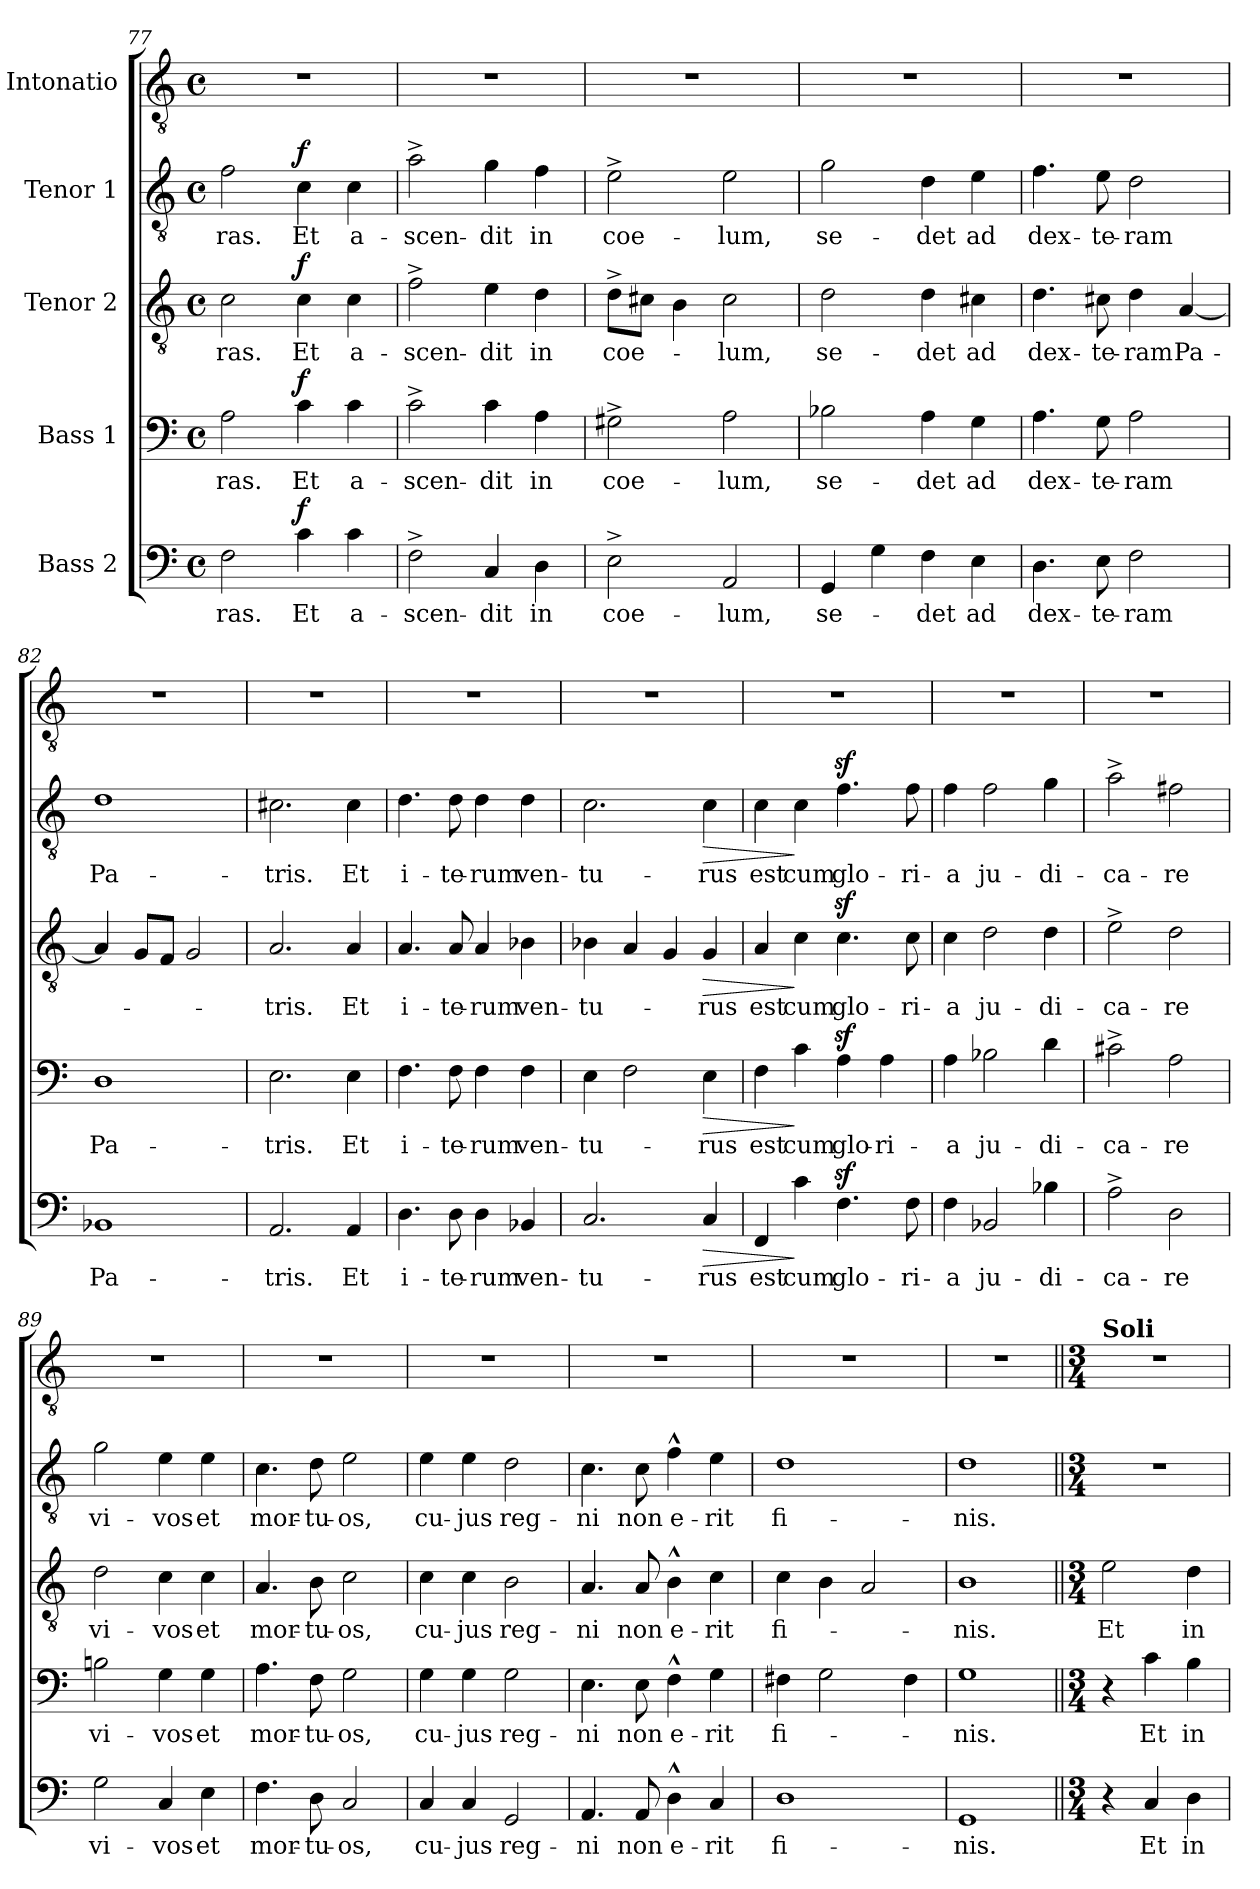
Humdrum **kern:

**kern	**text	**dynam	**kern	**text	**dynam	**kern	**text	**dynam	**kern	**text	**dynam	**kern
*part5	*part5	*part5	*part4	*part4	*part4	*part3	*part3	*part3	*part2	*part2	*part2	*part1
*staff5	*staff5	*staff5	*staff4	*staff4	*staff4	*staff3	*staff3	*staff3	*staff2	*staff2	*staff2	*staff1
*I"Bass 2	*	*	*I"Bass 1	*	*	*I"Tenor 2	*	*	*I"Tenor 1	*	*	*I"Intonatio
!!LO:PB:g=z
*clefF4	*	*	*clefF4	*	*	*clefGv2	*	*	*clefGv2	*	*	*clefGv2
*k[]	*	*	*k[]	*	*	*k[]	*	*	*k[]	*	*	*k[]
*C:	*	*	*C:	*	*	*C:	*	*	*C:	*	*	*C:
*M4/4	*	*	*M4/4	*	*	*M4/4	*	*	*M4/4	*	*	*M4/4
*met(c)	*	*	*met(c)	*	*	*met(c)	*	*	*met(c)	*	*	*met(c)
=77	=77	=77	=77	=77	=77	=77	=77	=77	=77	=77	=77	=77
!	!LO:LY:b	!	!	!LO:LY:b	!	!	!LO:LY:b	!	!	!LO:LY:b	!	!
2F\	-ras.	.	2A\	-ras.	.	2c\	-ras.	.	2f\	-ras.	.	1r
!	!LO:LY:b	!LO:DY:a	!	!LO:LY:b	!LO:DY:a	!	!LO:LY:b	!LO:DY:a	!	!LO:LY:b	!LO:DY:a	!
4c\	Et	f	4c\	Et	f	4c\	Et	f	4c\	Et	f	.
!	!LO:LY:b	!	!	!LO:LY:b	!	!	!LO:LY:b	!	!	!LO:LY:b	!	!
4c\	a-	.	4c\	a-	.	4c\	a-	.	4c\	a-	.	.
=78	=78	=78	=78	=78	=78	=78	=78	=78	=78	=78	=78	=78
!	!LO:LY:b	!	!	!LO:LY:b	!	!	!LO:LY:b	!	!	!LO:LY:b	!	!
2F^>\	-scen-	.	2c^>\	-scen-	.	2f^>\	-scen-	.	2a^>\	-scen-	.	1r
!	!LO:LY:b	!	!	!LO:LY:b	!	!	!LO:LY:b	!	!	!LO:LY:b	!	!
4C/	-dit	.	4c\	-dit	.	4e\	-dit	.	4g\	-dit	.	.
!	!LO:LY:b	!	!	!LO:LY:b	!	!	!LO:LY:b	!	!	!LO:LY:b	!	!
4D\	in	.	4A\	in	.	4d\	in	.	4f\	in	.	.
=79	=79	=79	=79	=79	=79	=79	=79	=79	=79	=79	=79	=79
!	!LO:LY:b	!	!	!LO:LY:b	!	!	!LO:LY:b	!	!	!LO:LY:b	!	!
2E^>\	coe-	.	2G#X^>\	coe-	.	8d^>\L	coe-	.	2e^>\	coe-	.	1r
.	.	.	.	.	.	8c#X\J	.	.	.	.	.	.
.	.	.	.	.	.	4B\	.	.	.	.	.	.
!	!LO:LY:b	!	!	!LO:LY:b	!	!	!LO:LY:b	!	!	!LO:LY:b	!	!
2AA/	-lum,	.	2A\	-lum,	.	2c#\	-lum,	.	2e\	-lum,	.	.
=80	=80	=80	=80	=80	=80	=80	=80	=80	=80	=80	=80	=80
!	!LO:LY:b	!	!	!LO:LY:b	!	!	!LO:LY:b	!	!	!LO:LY:b	!	!
4GG/	se-	.	2B-X\	se-	.	2d\	se-	.	2g\	se-	.	1r
4G\	.	.	.	.	.	.	.	.	.	.	.	.
!	!LO:LY:b	!	!	!LO:LY:b	!	!	!LO:LY:b	!	!	!LO:LY:b	!	!
4F\	-det	.	4A\	-det	.	4d\	-det	.	4d\	-det	.	.
!	!LO:LY:b	!	!	!LO:LY:b	!	!	!LO:LY:b	!	!	!LO:LY:b	!	!
4E\	ad	.	4G\	ad	.	4c#X\	ad	.	4e\	ad	.	.
=81	=81	=81	=81	=81	=81	=81	=81	=81	=81	=81	=81	=81
!	!LO:LY:b	!	!	!LO:LY:b	!	!	!LO:LY:b	!	!	!LO:LY:b	!	!
4.D\	dex-	.	4.A\	dex-	.	4.d\	dex-	.	4.f\	dex-	.	1r
!	!LO:LY:b	!	!	!LO:LY:b	!	!	!LO:LY:b	!	!	!LO:LY:b	!	!
8E\	-te-	.	8G\	-te-	.	8c#X\	-te-	.	8e\	-te-	.	.
!	!LO:LY:b	!	!	!LO:LY:b	!	!	!LO:LY:b	!	!	!LO:LY:b	!	!
2F\	-ram	.	2A\	-ram	.	4d\	-ram	.	2d\	-ram	.	.
!	!	!	!	!	!	!	!LO:LY:b	!	!	!	!	!
.	.	.	.	.	.	[4A/	Pa-	.	.	.	.	.
=82	=82	=82	=82	=82	=82	=82	=82	=82	=82	=82	=82	=82
!	!LO:LY:b	!	!	!LO:LY:b	!	!	!	!	!	!LO:LY:b	!	!
1BB-X	Pa-	.	1D	Pa-	.	4A/]	.	.	1d	Pa-	.	1r
.	.	.	.	.	.	8G/L	.	.	.	.	.	.
.	.	.	.	.	.	8F/J	.	.	.	.	.	.
.	.	.	.	.	.	2G/	.	.	.	.	.	.
=83	=83	=83	=83	=83	=83	=83	=83	=83	=83	=83	=83	=83
!	!LO:LY:b	!	!	!LO:LY:b	!	!	!LO:LY:b	!	!	!LO:LY:b	!	!
2.AA/	-tris.	.	2.E\	-tris.	.	2.A/	-tris.	.	2.c#X\	-tris.	.	1r
!	!LO:LY:b	!	!	!LO:LY:b	!	!	!LO:LY:b	!	!	!LO:LY:b	!	!
4AA/	Et	.	4E\	Et	.	4A/	Et	.	4c#\	Et	.	.
!!LO:LB:g=z
=84	=84	=84	=84	=84	=84	=84	=84	=84	=84	=84	=84	=84
!	!LO:LY:b	!	!	!LO:LY:b	!	!	!LO:LY:b	!	!	!LO:LY:b	!	!
4.D\	i-	.	4.F\	i-	.	4.A/	i-	.	4.d\	i-	.	1r
!	!LO:LY:b	!	!	!LO:LY:b	!	!	!LO:LY:b	!	!	!LO:LY:b	!	!
8D\	-te-	.	8F\	-te-	.	8A/	-te-	.	8d\	-te-	.	.
!	!LO:LY:b	!	!	!LO:LY:b	!	!	!LO:LY:b	!	!	!LO:LY:b	!	!
4D\	-rum	.	4F\	-rum	.	4A/	-rum	.	4d\	-rum	.	.
!	!LO:LY:b	!	!	!LO:LY:b	!	!	!LO:LY:b	!	!	!LO:LY:b	!	!
4BB-X/	ven-	.	4F\	ven-	.	4B-X\	ven-	.	4d\	ven-	.	.
=85	=85	=85	=85	=85	=85	=85	=85	=85	=85	=85	=85	=85
!	!LO:LY:b	!	!	!LO:LY:b	!	!	!LO:LY:b	!	!	!LO:LY:b	!	!
2.C/	-tu-	.	4E\	-tu-	.	4B-X\	-tu-	.	2.c\	-tu-	.	1r
.	.	.	2F\	.	.	4A/	.	.	.	.	.	.
.	.	.	.	.	.	4G/	.	.	.	.	.	.
!	!LO:LY:b	!LO:HP:b	!	!LO:LY:b	!LO:HP:b	!	!LO:LY:b	!LO:HP:b	!	!LO:LY:b	!LO:HP:b	!
4C/	-rus	>	4E\	-rus	>	4G/	-rus	>	4c\	-rus	>	.
=86	=86	=86	=86	=86	=86	=86	=86	=86	=86	=86	=86	=86
!	!LO:LY:b	!	!	!LO:LY:b	!	!	!LO:LY:b	!	!	!LO:LY:b	!	!
4FF/	est	.	4F\	est	.	4A/	est	.	4c\	est	.	1r
!	!LO:LY:b	!	!	!LO:LY:b	!	!	!LO:LY:b	!	!	!LO:LY:b	!	!
4c\	cum	]	4c\	cum	]	4c\	cum	]	4c\	cum	]	.
!	!LO:LY:b	!	!	!LO:LY:b	!	!	!LO:LY:b	!	!	!LO:LY:b	!	!
4.Fz<\	glo-	.	4Az>\	glo-	.	4.cz<\	glo-	.	4.fz>\	glo-	.	.
!	!	!	!	!LO:LY:b	!	!	!	!	!	!	!	!
.	.	.	4A\	-ri-	.	.	.	.	.	.	.	.
!	!LO:LY:b	!	!	!	!	!	!LO:LY:b	!	!	!LO:LY:b	!	!
8F\	-ri-	.	.	.	.	8c\	-ri-	.	8f\	-ri-	.	.
=87	=87	=87	=87	=87	=87	=87	=87	=87	=87	=87	=87	=87
!	!LO:LY:b	!	!	!LO:LY:b	!	!	!LO:LY:b	!	!	!LO:LY:b	!	!
4F\	-a	.	4A\	-a	.	4c\	-a	.	4f\	-a	.	1r
!	!LO:LY:b	!	!	!LO:LY:b	!	!	!LO:LY:b	!	!	!LO:LY:b	!	!
2BB-X/	ju-	.	2B-X\	ju-	.	2d\	ju-	.	2f\	ju-	.	.
!	!LO:LY:b	!	!	!LO:LY:b	!	!	!LO:LY:b	!	!	!LO:LY:b	!	!
4B-X\	-di-	.	4d\	-di-	.	4d\	-di-	.	4g\	-di-	.	.
=88	=88	=88	=88	=88	=88	=88	=88	=88	=88	=88	=88	=88
!	!LO:LY:b	!	!	!LO:LY:b	!	!	!LO:LY:b	!	!	!LO:LY:b	!	!
2A^>\	-ca-	.	2c#X^>\	-ca-	.	2e^>\	-ca-	.	2a^>\	-ca-	.	1r
!	!LO:LY:b	!	!	!LO:LY:b	!	!	!LO:LY:b	!	!	!LO:LY:b	!	!
2D\	-re	.	2A\	-re	.	2d\	-re	.	2f#X\	-re	.	.
=89	=89	=89	=89	=89	=89	=89	=89	=89	=89	=89	=89	=89
!	!LO:LY:b	!	!	!LO:LY:b	!	!	!LO:LY:b	!	!	!LO:LY:b	!	!
2G\	vi-	.	2Bn\	vi-	.	2d\	vi-	.	2g\	vi-	.	1r
!	!LO:LY:b	!	!	!LO:LY:b	!	!	!LO:LY:b	!	!	!LO:LY:b	!	!
4C/	-vos	.	4G\	-vos	.	4c\	-vos	.	4e\	-vos	.	.
!	!LO:LY:b	!	!	!LO:LY:b	!	!	!LO:LY:b	!	!	!LO:LY:b	!	!
4E\	et	.	4G\	et	.	4c\	et	.	4e\	et	.	.
!!LO:LB:g=z
=90	=90	=90	=90	=90	=90	=90	=90	=90	=90	=90	=90	=90
!	!LO:LY:b	!	!	!LO:LY:b	!	!	!LO:LY:b	!	!	!LO:LY:b	!	!
4.F\	mor-	.	4.A\	mor-	.	4.A/	mor-	.	4.c\	mor-	.	1r
!	!LO:LY:b	!	!	!LO:LY:b	!	!	!LO:LY:b	!	!	!LO:LY:b	!	!
8D\	-tu-	.	8F\	-tu-	.	8B\	-tu-	.	8d\	-tu-	.	.
!	!LO:LY:b	!	!	!LO:LY:b	!	!	!LO:LY:b	!	!	!LO:LY:b	!	!
2C/	-os,	.	2G\	-os,	.	2c\	-os,	.	2e\	-os,	.	.
=91	=91	=91	=91	=91	=91	=91	=91	=91	=91	=91	=91	=91
!	!LO:LY:b	!	!	!LO:LY:b	!	!	!LO:LY:b	!	!	!LO:LY:b	!	!
4C/	cu-	.	4G\	cu-	.	4c\	cu-	.	4e\	cu-	.	1r
!	!LO:LY:b	!	!	!LO:LY:b	!	!	!LO:LY:b	!	!	!LO:LY:b	!	!
4C/	-jus	.	4G\	-jus	.	4c\	-jus	.	4e\	-jus	.	.
!	!LO:LY:b	!	!	!LO:LY:b	!	!	!LO:LY:b	!	!	!LO:LY:b	!	!
2GG/	reg-	.	2G\	reg-	.	2B\	reg-	.	2d\	reg-	.	.
=92	=92	=92	=92	=92	=92	=92	=92	=92	=92	=92	=92	=92
!	!LO:LY:b	!	!	!LO:LY:b	!	!	!LO:LY:b	!	!	!LO:LY:b	!	!
4.AA/	-ni	.	4.E\	-ni	.	4.A/	-ni	.	4.c\	-ni	.	1r
!	!LO:LY:b	!	!	!LO:LY:b	!	!	!LO:LY:b	!	!	!LO:LY:b	!	!
8AA/	non	.	8E\	non	.	8A/	non	.	8c\	non	.	.
!	!LO:LY:b	!	!	!LO:LY:b	!	!	!LO:LY:b	!	!	!LO:LY:b	!	!
4D^^>\	e-	.	4F^^>\	e-	.	4B^^>\	e-	.	4f^^>\	e-	.	.
!	!LO:LY:b	!	!	!LO:LY:b	!	!	!LO:LY:b	!	!	!LO:LY:b	!	!
4C/	-rit	.	4G\	-rit	.	4c\	-rit	.	4e\	-rit	.	.
=93	=93	=93	=93	=93	=93	=93	=93	=93	=93	=93	=93	=93
!	!LO:LY:b	!	!	!LO:LY:b	!	!	!LO:LY:b	!	!	!LO:LY:b	!	!
1D	fi-	.	4F#X\	fi-	.	4c\	fi-	.	1d	fi-	.	1r
.	.	.	2G\	.	.	4B\	.	.	.	.	.	.
.	.	.	.	.	.	2A/	.	.	.	.	.	.
.	.	.	4F#\	.	.	.	.	.	.	.	.	.
=94	=94	=94	=94	=94	=94	=94	=94	=94	=94	=94	=94	=94
!	!LO:LY:b	!	!	!LO:LY:b	!	!	!LO:LY:b	!	!	!LO:LY:b	!	!
1GG	-nis.	.	1G	-nis.	.	1B	-nis.	.	1d	-nis.	.	1r
=95||	=95||	=95||	=95||	=95||	=95||	=95||	=95||	=95||	=95||	=95||	=95||	=95||
*M3/4	*	*	*M3/4	*	*	*M3/4	*	*	*M3/4	*	*	*M3/4
!	!	!	!	!	!	!	!	!	!	!	!	!LO:TX:a:B:t=Soli
!	!	!	!	!	!	!	!LO:LY:b	!	!	!	!	!
4r	.	.	4r	.	.	2e\	Et	.	2.r	.	.	2.r
!	!LO:LY:b	!	!	!LO:LY:b	!	!	!	!	!	!	!	!
4C/	Et	.	4c\	Et	.	.	.	.	.	.	.	.
!	!LO:LY:b	!	!	!LO:LY:b	!	!	!LO:LY:b	!	!	!	!	!
4D\	in	.	4B\	in	.	4d\	in	.	.	.	.	.
=	=	=	=	=	=	=	=	=	=	=	=	=
*-	*-	*-	*-	*-	*-	*-	*-	*-	*-	*-	*-	*-
